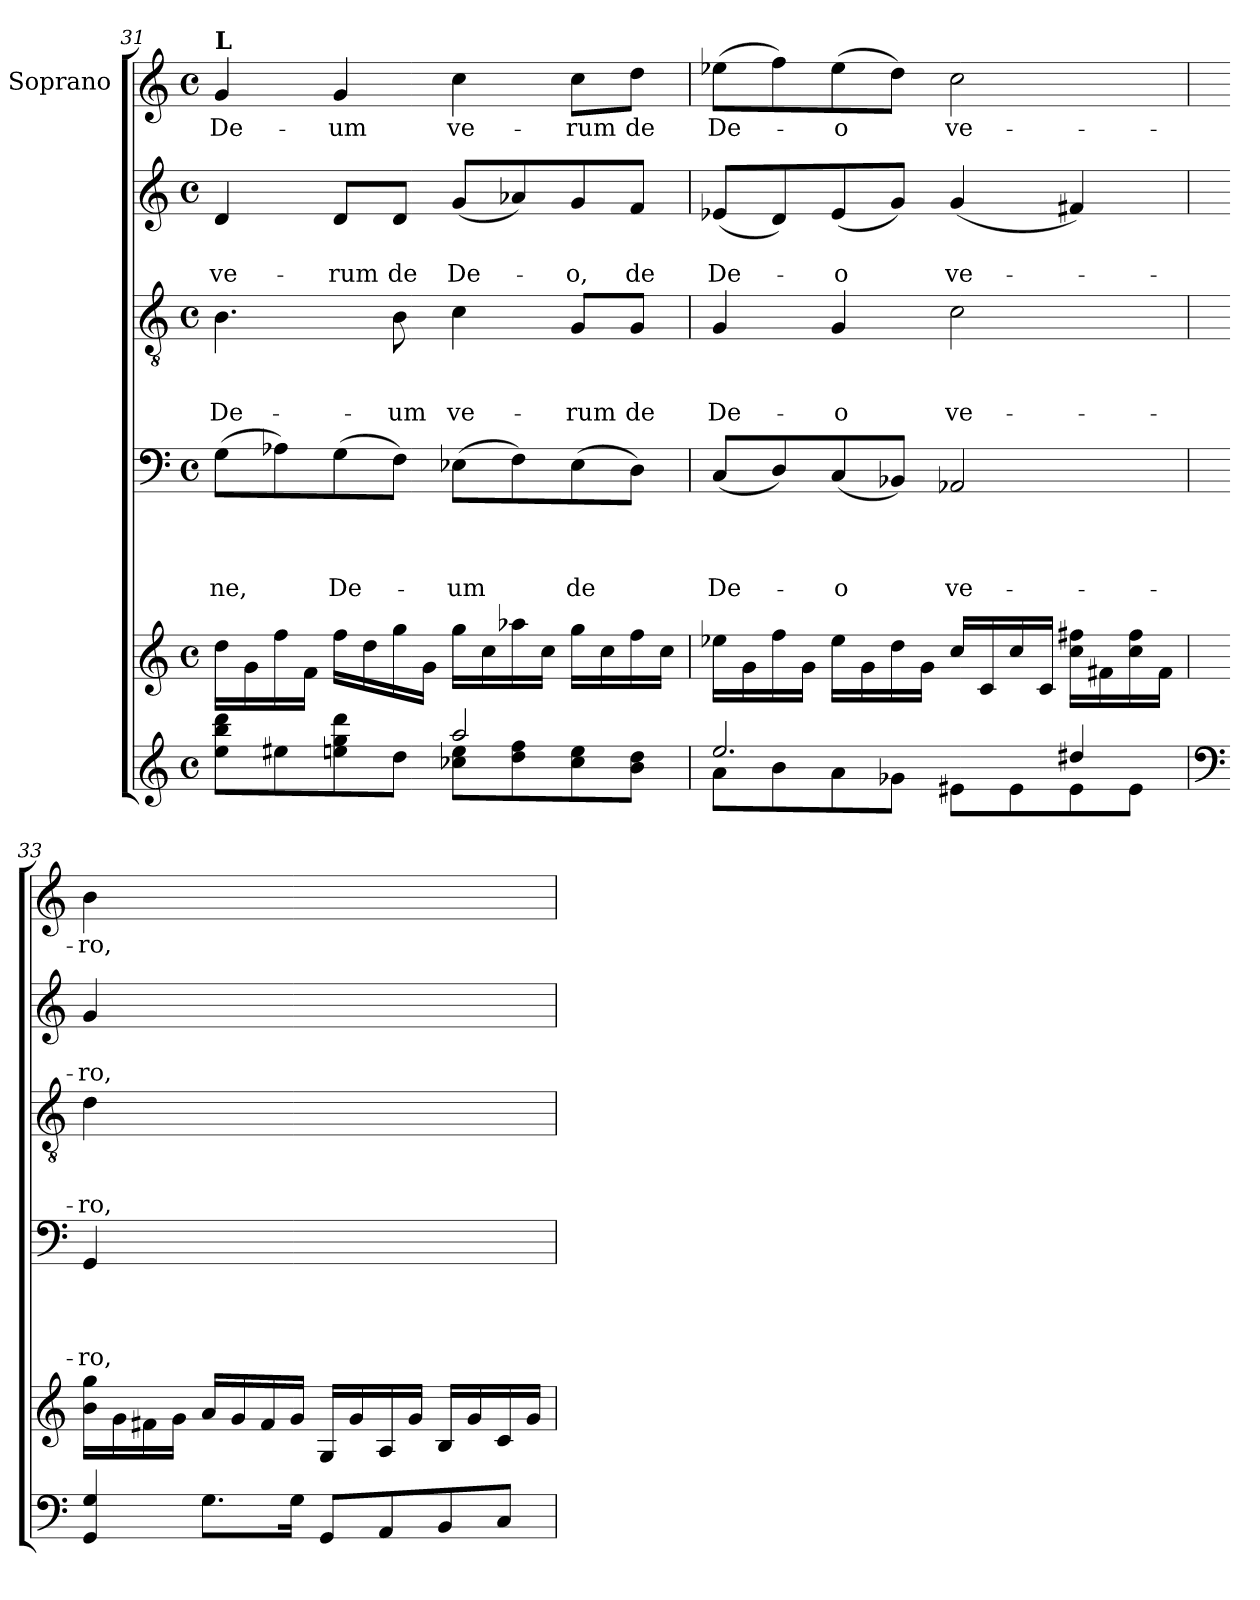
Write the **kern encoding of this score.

**kern	**kern	**kern	**text	**text	**text	**text	**kern	**text	**text	**text	**kern	**text	**text	**kern	**text
*part6	*part5	*part4	*part4	*part4	*part4	*part4	*part3	*part3	*part3	*part3	*part2	*part2	*part2	*part1	*part1
*staff6	*staff5	*staff4	*staff4	*staff4	*staff4	*staff4	*staff3	*staff3	*staff3	*staff3	*staff2	*staff2	*staff2	*staff1	*staff1
*	*	*	*	*	*	*	*	*	*	*	*	*	*	*I"Soprano	*
!!LO:LB:g=z
*clefG2	*clefG2	*clefF4	*	*	*	*	*clefGv2	*	*	*	*clefG2	*	*	*clefG2	*
*k[]	*k[]	*k[]	*	*	*	*	*k[]	*	*	*	*k[]	*	*	*k[]	*
*C:	*C:	*C:	*	*	*	*	*C:	*	*	*	*C:	*	*	*C:	*
*M4/4	*M4/4	*M4/4	*	*	*	*	*M4/4	*	*	*	*M4/4	*	*	*M4/4	*
*met(c)	*met(c)	*met(c)	*	*	*	*	*met(c)	*	*	*	*met(c)	*	*	*met(c)	*
=31	=31	=31	=31	=31	=31	=31	=31	=31	=31	=31	=31	=31	=31	=31	=31
*^	*	*	*	*	*	*	*	*	*	*	*	*	*	*	*
!	!	!	!	!	!	!	!	!	!	!	!	!	!	!	!LO:TX:a:B:t=L	!
!	!	!	!	!	!	!	!LO:LY:b	!	!	!	!LO:LY:b	!	!	!LO:LY:b	!	!LO:LY:b
8ee\ 8bb\ 8ddd\L	2ryy	16dd\LL	(>8G\L	.	.	.	-ne,	4.B\	.	.	De-	4d/	.	ve-	4g/	De-
.	.	16g\	.	.	.	.	.	.	.	.	.	.	.	.	.	.
8ee#X\	.	16ff\	8A-X\)	.	.	.	.	.	.	.	.	.	.	.	.	.
.	.	16f\JJ	.	.	.	.	.	.	.	.	.	.	.	.	.	.
!	!	!	!	!	!	!	!LO:LY:b	!	!	!	!	!	!	!LO:LY:b	!	!LO:LY:b
8een\ 8gg\ 8ddd\	.	16ff\LL	(>8G\	.	.	.	De-	.	.	.	.	8d/L	.	-rum	4g/	-um
.	.	16dd\	.	.	.	.	.	.	.	.	.	.	.	.	.	.
!	!	!	!	!	!	!	!	!	!	!	!LO:LY:b	!	!	!LO:LY:b	!	!
8dd\J	.	16gg\	8F\J)	.	.	.	.	8B\	.	.	-um	8d/J	.	de	.	.
.	.	16g\JJ	.	.	.	.	.	.	.	.	.	.	.	.	.	.
!	!	!	!	!	!	!	!LO:LY:b	!	!	!	!LO:LY:b	!	!	!LO:LY:b	!	!LO:LY:b
2aa/	8cc-X\ 8ee\L	16gg\LL	(>8E-X\L	.	.	.	-um	4c\	.	.	ve-	(<8g/L	.	De-	4cc\	ve-
.	.	16cc\	.	.	.	.	.	.	.	.	.	.	.	.	.	.
.	8dd\ 8ff\	16aa-X\	8F\)	.	.	.	.	.	.	.	.	8a-X/)	.	.	.	.
.	.	16cc\JJ	.	.	.	.	.	.	.	.	.	.	.	.	.	.
!	!	!	!	!	!	!	!LO:LY:b	!	!	!	!LO:LY:b	!	!	!LO:LY:b	!	!LO:LY:b
.	8cc-\ 8ee\	16gg\LL	(>8E-\	.	.	.	de	8G/L	.	.	-rum	8g/	.	-o,	8cc\L	-rum
.	.	16cc\	.	.	.	.	.	.	.	.	.	.	.	.	.	.
!	!	!	!	!	!	!	!	!	!	!	!LO:LY:b	!	!	!LO:LY:b	!	!LO:LY:b
.	8b\ 8dd\J	16ff\	8D\J)	.	.	.	.	8G/J	.	.	de	8f/J	.	de	8dd\J	de
.	.	16cc\JJ	.	.	.	.	.	.	.	.	.	.	.	.	.	.
=32	=32	=32	=32	=32	=32	=32	=32	=32	=32	=32	=32	=32	=32	=32	=32	=32
!	!	!	!	!	!	!	!LO:LY:b	!	!	!	!LO:LY:b	!	!	!LO:LY:b	!	!LO:LY:b
2.ee/	8a\L	16ee-X\LL	(<8C/L	.	.	.	De-	4G/	.	.	De-	(<8e-X/L	.	De-	(>8ee-X\L	De-
.	.	16g\	.	.	.	.	.	.	.	.	.	.	.	.	.	.
.	8b\	16ff\	8D/)	.	.	.	.	.	.	.	.	8d/)	.	.	8ff\)	.
.	.	16g\JJ	.	.	.	.	.	.	.	.	.	.	.	.	.	.
!	!	!	!	!	!	!	!LO:LY:b	!	!	!	!LO:LY:b	!	!	!LO:LY:b	!	!LO:LY:b
.	8a\	16ee-\LL	(<8C/	.	.	.	-o	4G/	.	.	-o	(<8e-/	.	-o	(>8ee-\	-o
.	.	16g\	.	.	.	.	.	.	.	.	.	.	.	.	.	.
.	8g-X\J	16dd\	8BB-X/J)	.	.	.	.	.	.	.	.	8g/J)	.	.	8dd\J)	.
.	.	16g\JJ	.	.	.	.	.	.	.	.	.	.	.	.	.	.
!	!	!	!	!	!	!	!LO:LY:b	!	!	!	!LO:LY:b	!	!	!LO:LY:b	!	!LO:LY:b
.	8e#X\L	16cc/LL	2AA-X/	.	.	.	ve-	2c\	.	.	ve-	(<4g/	.	ve-	2cc\	ve-
.	.	16c/	.	.	.	.	.	.	.	.	.	.	.	.	.	.
.	8e#\	16cc/	.	.	.	.	.	.	.	.	.	.	.	.	.	.
.	.	16c/JJ	.	.	.	.	.	.	.	.	.	.	.	.	.	.
4dd#X/	8e#\	16cc\ 16ff#X\LL	.	.	.	.	.	.	.	.	.	4f#X/)	.	.	.	.
.	.	16f#X\	.	.	.	.	.	.	.	.	.	.	.	.	.	.
.	8e#\J	16cc\ 16ff#\	.	.	.	.	.	.	.	.	.	.	.	.	.	.
.	.	16f#\JJ	.	.	.	.	.	.	.	.	.	.	.	.	.	.
*v	*v	*	*	*	*	*	*	*	*	*	*	*	*	*	*	*
!!LO:PB:g=z
=33	=33	=33	=33	=33	=33	=33	=33	=33	=33	=33	=33	=33	=33	=33	=33
*clefF4	*	*	*	*	*	*	*	*	*	*	*	*	*	*	*
!	!	!	!	!	!	!LO:LY:b	!	!	!	!LO:LY:b	!	!	!LO:LY:b	!	!LO:LY:b
4GG/ 4G/	16b\ 16gg\LL	4GG/	.	.	.	-ro,	4d\	.	.	-ro,	4g/	.	-ro,	4b\	-ro,
.	16g\	.	.	.	.	.	.	.	.	.	.	.	.	.	.
.	16f#X\	.	.	.	.	.	.	.	.	.	.	.	.	.	.
.	16g\JJ	.	.	.	.	.	.	.	.	.	.	.	.	.	.
8.G\L	16a/LL	2.ryy	.	.	.	.	2.ryy	.	.	.	2.ryy	.	.	2.ryy	.
.	16g/	.	.	.	.	.	.	.	.	.	.	.	.	.	.
.	16f#/	.	.	.	.	.	.	.	.	.	.	.	.	.	.
16G\Jk	16g/JJ	.	.	.	.	.	.	.	.	.	.	.	.	.	.
8GG/L	16G/LL	.	.	.	.	.	.	.	.	.	.	.	.	.	.
.	16g/	.	.	.	.	.	.	.	.	.	.	.	.	.	.
8AA/	16A/	.	.	.	.	.	.	.	.	.	.	.	.	.	.
.	16g/JJ	.	.	.	.	.	.	.	.	.	.	.	.	.	.
8BB/	16B/LL	.	.	.	.	.	.	.	.	.	.	.	.	.	.
.	16g/	.	.	.	.	.	.	.	.	.	.	.	.	.	.
8C/J	16c/	.	.	.	.	.	.	.	.	.	.	.	.	.	.
.	16g/JJ	.	.	.	.	.	.	.	.	.	.	.	.	.	.
=	=	=	=	=	=	=	=	=	=	=	=	=	=	=	=
*-	*-	*-	*-	*-	*-	*-	*-	*-	*-	*-	*-	*-	*-	*-	*-
